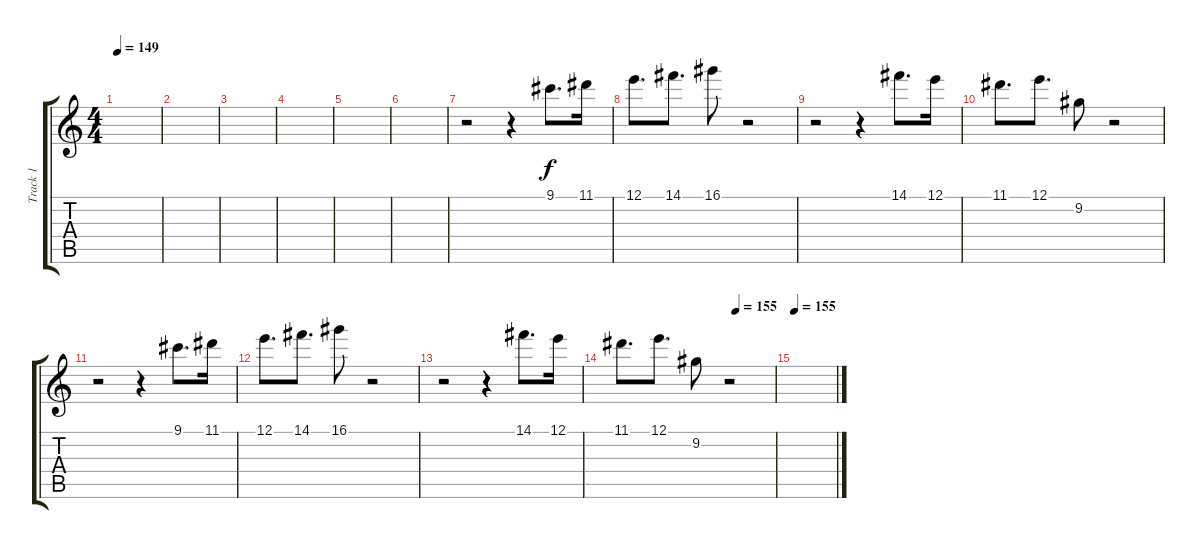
\track ("Track 1" "Track 1") {instrument distortionguitar}
\staff {score tabs}
\tuning (E4 B3 G3 D3 A2 E2) {hide}
\ts (4 4)
\tempo 149
\clef g2
\ks c
|
|
|
|
|
|
r.2{instrument lead5charang} r.4 9.1.8{d} 11.1.16 |
12.1.8{d} 14.1.8{d} 16.1.8 r.2 |
r.2 r.4 14.1.8{d} 12.1.16 |
11.1.8{d} 12.1.8{d} 9.2.8 r.2 |
r.2 r.4 9.1.8{d} 11.1.16 |
12.1.8{d} 14.1.8{d} 16.1.8 r.2 |
r.2 r.4 14.1.8{d} 12.1.16 |
\tempo (155 0.75)
11.1.8{d} 12.1.8{d} 9.2.8 r.2 |
\tempo 155
